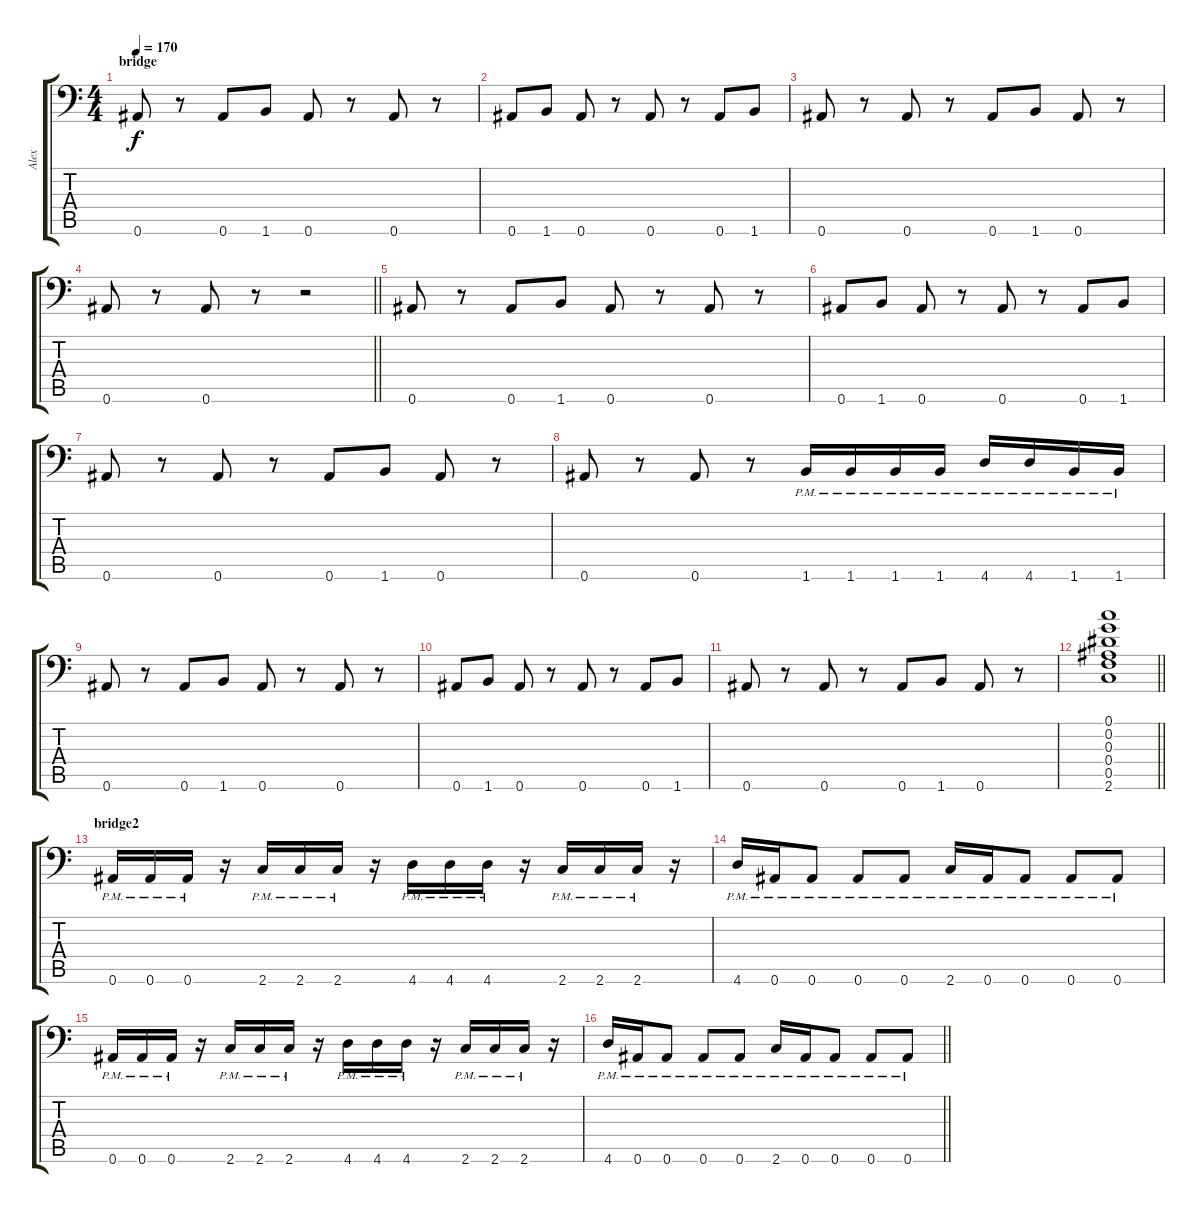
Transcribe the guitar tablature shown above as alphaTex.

\track ("Alex" "Alex") {instrument distortionguitar}
\staff {score tabs}
\tuning (C4 G3 Eb3 Bb2 F2 Bb1) {hide}
\ts (4 4)
\section ("" "bridge")
\tempo 170
\clef f4
\ks c
0.6.8{dy f} r.8 0.6.8 1.6.8 0.6.8 r.8 0.6.8 r.8 |
0.6.8 1.6.8 0.6.8 r.8 0.6.8 r.8 0.6.8 1.6.8 |
0.6.8 r.8 0.6.8 r.8 0.6.8 1.6.8 0.6.8 r.8 |
\barLineRight lightlight
0.6.8 r.8 0.6.8 r.8 r.2 |
0.6.8 r.8 0.6.8 1.6.8 0.6.8 r.8 0.6.8 r.8 |
0.6.8 1.6.8 0.6.8 r.8 0.6.8 r.8 0.6.8 1.6.8 |
0.6.8 r.8 0.6.8 r.8 0.6.8 1.6.8 0.6.8 r.8 |
0.6.8 r.8 0.6.8 r.8 1.6{pm}.16 1.6{pm}.16 1.6{pm}.16 1.6{pm}.16 4.6{pm}.16 4.6{pm}.16 1.6{pm}.16 1.6{pm}.16 |
0.6.8 r.8 0.6.8 1.6.8 0.6.8 r.8 0.6.8 r.8 |
0.6.8 1.6.8 0.6.8 r.8 0.6.8 r.8 0.6.8 1.6.8 |
0.6.8 r.8 0.6.8 r.8 0.6.8 1.6.8 0.6.8 r.8 |
\barLineRight lightlight
(0.1 0.2 0.3 0.4 0.5 2.6).1 |
\section ("" "bridge2")
0.6{pm}.16 0.6{pm}.16 0.6{pm}.16 r.16 2.6{pm}.16 2.6{pm}.16 2.6{pm}.16 r.16 4.6{pm}.16 4.6{pm}.16 4.6{pm}.16 r.16 2.6{pm}.16 2.6{pm}.16 2.6{pm}.16 r.16 |
4.6{pm}.16 0.6{pm}.16 0.6{pm}.8 0.6{pm}.8 0.6{pm}.8 2.6{pm}.16 0.6{pm}.16 0.6{pm}.8 0.6{pm}.8 0.6{pm}.8 |
0.6{pm}.16 0.6{pm}.16 0.6{pm}.16 r.16 2.6{pm}.16 2.6{pm}.16 2.6{pm}.16 r.16 4.6{pm}.16 4.6{pm}.16 4.6{pm}.16 r.16 2.6{pm}.16 2.6{pm}.16 2.6{pm}.16 r.16 |
\barLineRight lightlight
4.6{pm}.16 0.6{pm}.16 0.6{pm}.8 0.6{pm}.8 0.6{pm}.8 2.6{pm}.16 0.6{pm}.16 0.6{pm}.8 0.6{pm}.8 0.6{pm}.8
